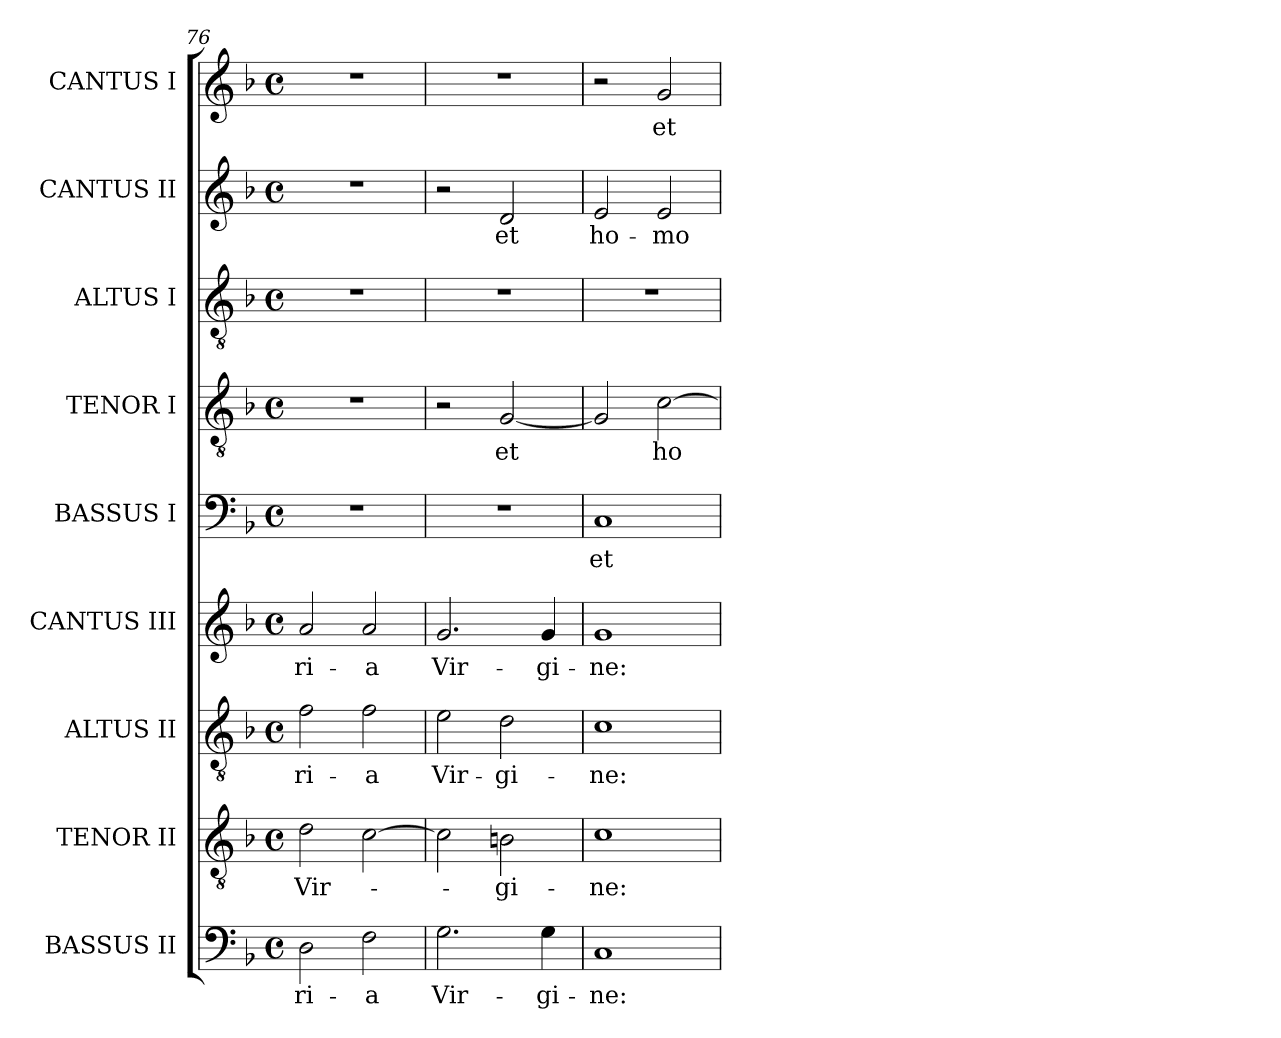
**kern	**text	**kern	**text	**kern	**text	**kern	**text	**kern	**text	**kern	**text	**kern	**kern	**text	**kern	**text
*part9	*part9	*part8	*part8	*part7	*part7	*part6	*part6	*part5	*part5	*part4	*part4	*part3	*part2	*part2	*part1	*part1
*staff9	*staff9	*staff8	*staff8	*staff7	*staff7	*staff6	*staff6	*staff5	*staff5	*staff4	*staff4	*staff3	*staff2	*staff2	*staff1	*staff1
*I"BASSUS II	*	*I"TENOR II	*	*I"ALTUS II	*	*I"CANTUS III	*	*I"BASSUS I	*	*I"TENOR I	*	*I"ALTUS I	*I"CANTUS II	*	*I"CANTUS I	*
*I'B. II	*	*I'T. II	*	*I'A. II	*	*I'C. III	*	*I'B. I	*	*I'T. I	*	*I'A. I	*I'C. II	*	*I'C. I	*
*clefF4	*	*clefGv2	*	*clefGv2	*	*clefG2	*	*clefF4	*	*clefGv2	*	*clefGv2	*clefG2	*	*clefG2	*
*	*	*ITrd7c12	*	*ITrd7c12	*	*	*	*	*	*ITrd7c12	*	*ITrd7c12	*	*	*	*
*k[b-]	*	*k[b-]	*	*k[b-]	*	*k[b-]	*	*k[b-]	*	*k[b-]	*	*k[b-]	*k[b-]	*	*k[b-]	*
*F:	*	*F:	*	*F:	*	*F:	*	*F:	*	*F:	*	*F:	*F:	*	*F:	*
*M4/4	*	*M4/4	*	*M4/4	*	*M4/4	*	*M4/4	*	*M4/4	*	*M4/4	*M4/4	*	*M4/4	*
*met(c)	*	*met(c)	*	*met(c)	*	*met(c)	*	*met(c)	*	*met(c)	*	*met(c)	*met(c)	*	*met(c)	*
=76	=76	=76	=76	=76	=76	=76	=76	=76	=76	=76	=76	=76	=76	=76	=76	=76
!	!LO:LY:b:color=#000000	!	!	!	!	!	!	!	!	!	!	!	!	!	!	!
!	!	!	!LO:LY:b:color=#000000	!	!	!	!	!	!	!	!	!	!	!	!	!
!	!	!	!	!	!LO:LY:b:color=#000000	!	!	!	!	!	!	!	!	!	!	!
!	!	!	!	!	!	!	!LO:LY:b:color=#000000	!	!	!	!	!	!	!	!	!
2Di\	-ri-	2Di\	Vir-	2Fi\	-ri-	2ai/	-ri-	1r	.	1r	.	1r	1r	.	1r	.
!	!LO:LY:b:color=#000000	!	!	!	!	!	!	!	!	!	!	!	!	!	!	!
!	!	!	!	!	!LO:LY:b:color=#000000	!	!	!	!	!	!	!	!	!	!	!
!	!	!	!	!	!	!	!LO:LY:b:color=#000000	!	!	!	!	!	!	!	!	!
2Fi\	-a	[>2Ci\	.	2Fi\	-a	2ai/	-a	.	.	.	.	.	.	.	.	.
=77	=77	=77	=77	=77	=77	=77	=77	=77	=77	=77	=77	=77	=77	=77	=77	=77
!	!LO:LY:b:color=#000000	!	!	!	!	!	!	!	!	!	!	!	!	!	!	!
!	!	!	!	!	!LO:LY:b:color=#000000	!	!	!	!	!	!	!	!	!	!	!
!	!	!	!	!	!	!	!LO:LY:b:color=#000000	!	!	!	!	!	!	!	!	!
2.Gi\	Vir-	2Ci\]	.	2Ei\	Vir-	2.gi/	Vir-	1r	.	2r	.	1r	2r	.	1r	.
!	!	!	!LO:LY:b:color=#000000	!	!	!	!	!	!	!	!	!	!	!	!	!
!	!	!	!	!	!LO:LY:b:color=#000000	!	!	!	!	!	!	!	!	!	!	!
!	!	!	!	!	!	!	!	!	!	!	!LO:LY:b:color=#000000	!	!	!	!	!
!	!	!	!	!	!	!	!	!	!	!	!	!	!	!LO:LY:b:color=#000000	!	!
.	.	2BBni\	-gi-	2Di\	-gi-	.	.	.	.	[<2GGi/	et	.	2di/	et	.	.
!	!LO:LY:b:color=#000000	!	!	!	!	!	!	!	!	!	!	!	!	!	!	!
!	!	!	!	!	!	!	!LO:LY:b:color=#000000	!	!	!	!	!	!	!	!	!
4Gi\	-gi-	.	.	.	.	4gi/	-gi-	.	.	.	.	.	.	.	.	.
=78	=78	=78	=78	=78	=78	=78	=78	=78	=78	=78	=78	=78	=78	=78	=78	=78
!	!LO:LY:b:color=#000000	!	!	!	!	!	!	!	!	!	!	!	!	!	!	!
!	!	!	!LO:LY:b:color=#000000	!	!	!	!	!	!	!	!	!	!	!	!	!
!	!	!	!	!	!LO:LY:b:color=#000000	!	!	!	!	!	!	!	!	!	!	!
!	!	!	!	!	!	!	!LO:LY:b:color=#000000	!	!	!	!	!	!	!	!	!
!	!	!	!	!	!	!	!	!	!LO:LY:b:color=#000000	!	!	!	!	!	!	!
!	!	!	!	!	!	!	!	!	!	!	!	!	!	!LO:LY:b:color=#000000	!	!
1Ci	-ne:	1Ci	-ne:	1Ci	-ne:	1gi	-ne:	1Ci	et	2GGi/]	.	1r	2ei/	ho-	2r	.
!	!	!	!	!	!	!	!	!	!	!	!LO:LY:b:color=#000000	!	!	!	!	!
!	!	!	!	!	!	!	!	!	!	!	!	!	!	!LO:LY:b:color=#000000	!	!
!	!	!	!	!	!	!	!	!	!	!	!	!	!	!	!	!LO:LY:b:color=#000000
.	.	.	.	.	.	.	.	.	.	[>2Ci\	ho-	.	2ei/	-mo	2gi/	et
=	=	=	=	=	=	=	=	=	=	=	=	=	=	=	=	=
*-	*-	*-	*-	*-	*-	*-	*-	*-	*-	*-	*-	*-	*-	*-	*-	*-
